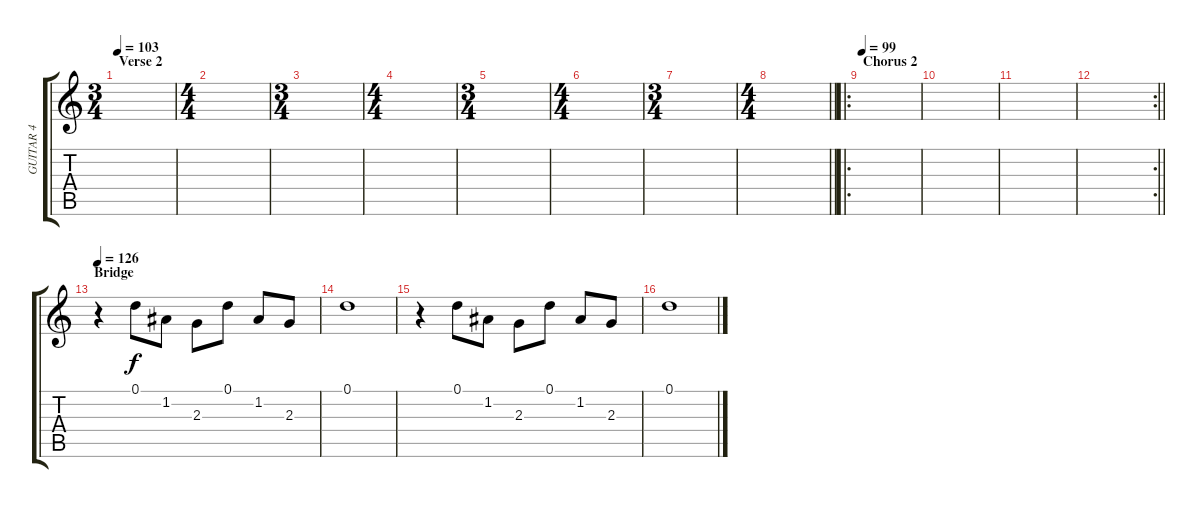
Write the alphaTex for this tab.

\track ("GUITAR 4" "GUITAR 4") {instrument electricguitarclean}
\staff {score tabs}
\tuning (D4 A3 F3 C3 G2 D2) {hide}
\ts (3 4)
\section ("" "Verse 2")
\tempo 103
\clef g2
\ks c
|
\ts (4 4)
|
\ts (3 4)
|
\ts (4 4)
|
\ts (3 4)
|
\ts (4 4)
|
\ts (3 4)
|
\ts (4 4)
\barLineRight lightlight
|
\ro
\section ("" "Chorus 2")
\tempo 99
|
|
|
\rc 2
\barLineRight lightlight
|
\section ("" "Bridge")
\tempo 126
r.4 0.1.8 1.2.8 2.3.8 0.1.8 1.2.8 2.3.8 |
0.1.1 |
r.4 0.1.8 1.2.8 2.3.8 0.1.8 1.2.8 2.3.8 |
0.1.1
